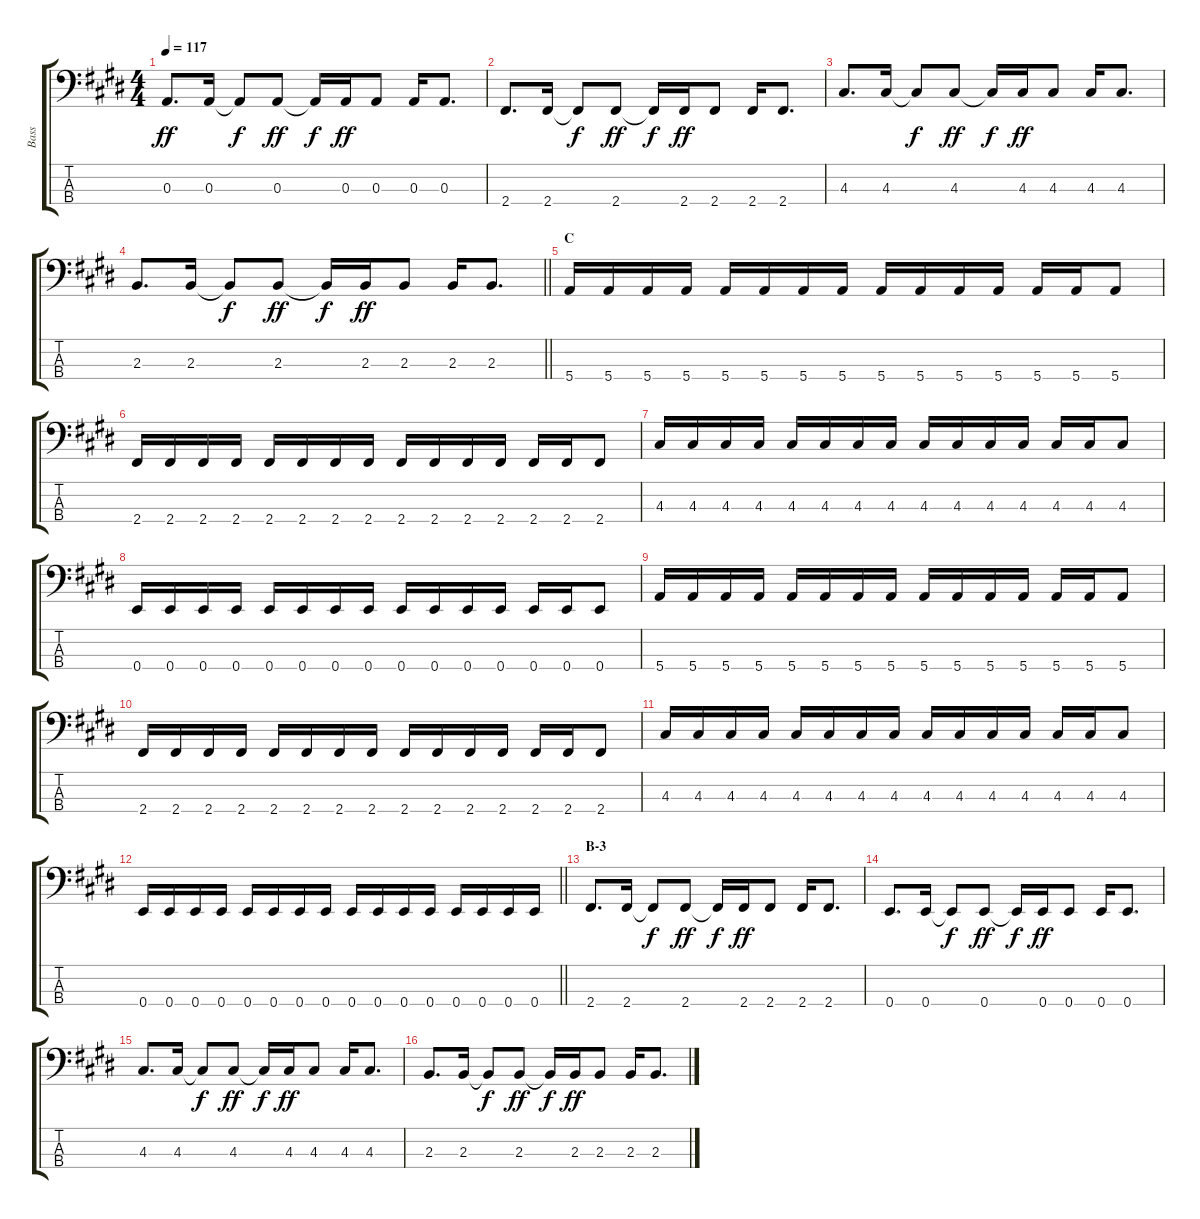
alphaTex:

\track ("Bass" "Bass") {instrument electricbasspick}
\staff {score tabs}
\tuning (G2 D2 A1 E1) {hide}
\ts (4 4)
\tempo 117
\clef f4
\ks e
0.3.8{d dy ff} 0.3.16 0.3{t}.8{dy f} 0.3.8{dy ff} 0.3{t}.16{dy f} 0.3.16{dy ff} 0.3.8 0.3.16 0.3.8{d} |
2.4.8{d} 2.4.16 2.4{t}.8{dy f} 2.4.8{dy ff} 2.4{t}.16{dy f} 2.4.16{dy ff} 2.4.8 2.4.16 2.4.8{d} |
4.3.8{d} 4.3.16 4.3{t}.8{dy f} 4.3.8{dy ff} 4.3{t}.16{dy f} 4.3.16{dy ff} 4.3.8 4.3.16 4.3.8{d} |
\barLineRight lightlight
2.3.8{d} 2.3.16 2.3{t}.8{dy f} 2.3.8{dy ff} 2.3{t}.16{dy f} 2.3.16{dy ff} 2.3.8 2.3.16 2.3.8{d} |
\section ("" "C")
5.4.16 5.4.16 5.4.16 5.4.16 5.4.16 5.4.16 5.4.16 5.4.16 5.4.16 5.4.16 5.4.16 5.4.16 5.4.16 5.4.16 5.4.8 |
2.4.16 2.4.16 2.4.16 2.4.16 2.4.16 2.4.16 2.4.16 2.4.16 2.4.16 2.4.16 2.4.16 2.4.16 2.4.16 2.4.16 2.4.8 |
4.3.16 4.3.16 4.3.16 4.3.16 4.3.16 4.3.16 4.3.16 4.3.16 4.3.16 4.3.16 4.3.16 4.3.16 4.3.16 4.3.16 4.3.8 |
0.4.16 0.4.16 0.4.16 0.4.16 0.4.16 0.4.16 0.4.16 0.4.16 0.4.16 0.4.16 0.4.16 0.4.16 0.4.16 0.4.16 0.4.8 |
5.4.16 5.4.16 5.4.16 5.4.16 5.4.16 5.4.16 5.4.16 5.4.16 5.4.16 5.4.16 5.4.16 5.4.16 5.4.16 5.4.16 5.4.8 |
2.4.16 2.4.16 2.4.16 2.4.16 2.4.16 2.4.16 2.4.16 2.4.16 2.4.16 2.4.16 2.4.16 2.4.16 2.4.16 2.4.16 2.4.8 |
4.3.16 4.3.16 4.3.16 4.3.16 4.3.16 4.3.16 4.3.16 4.3.16 4.3.16 4.3.16 4.3.16 4.3.16 4.3.16 4.3.16 4.3.8 |
\barLineRight lightlight
0.4.16 0.4.16 0.4.16 0.4.16 0.4.16 0.4.16 0.4.16 0.4.16 0.4.16 0.4.16 0.4.16 0.4.16 0.4.16 0.4.16 0.4.16 0.4.16 |
\section ("" "B-3")
2.4.8{d} 2.4.16 2.4{t}.8{dy f} 2.4.8{dy ff} 2.4{t}.16{dy f} 2.4.16{dy ff} 2.4.8 2.4.16 2.4.8{d} |
0.4.8{d} 0.4.16 0.4{t}.8{dy f} 0.4.8{dy ff} 0.4{t}.16{dy f} 0.4.16{dy ff} 0.4.8 0.4.16 0.4.8{d} |
4.3.8{d} 4.3.16 4.3{t}.8{dy f} 4.3.8{dy ff} 4.3{t}.16{dy f} 4.3.16{dy ff} 4.3.8 4.3.16 4.3.8{d} |
2.3.8{d} 2.3.16 2.3{t}.8{dy f} 2.3.8{dy ff} 2.3{t}.16{dy f} 2.3.16{dy ff} 2.3.8 2.3.16 2.3.8{d}
